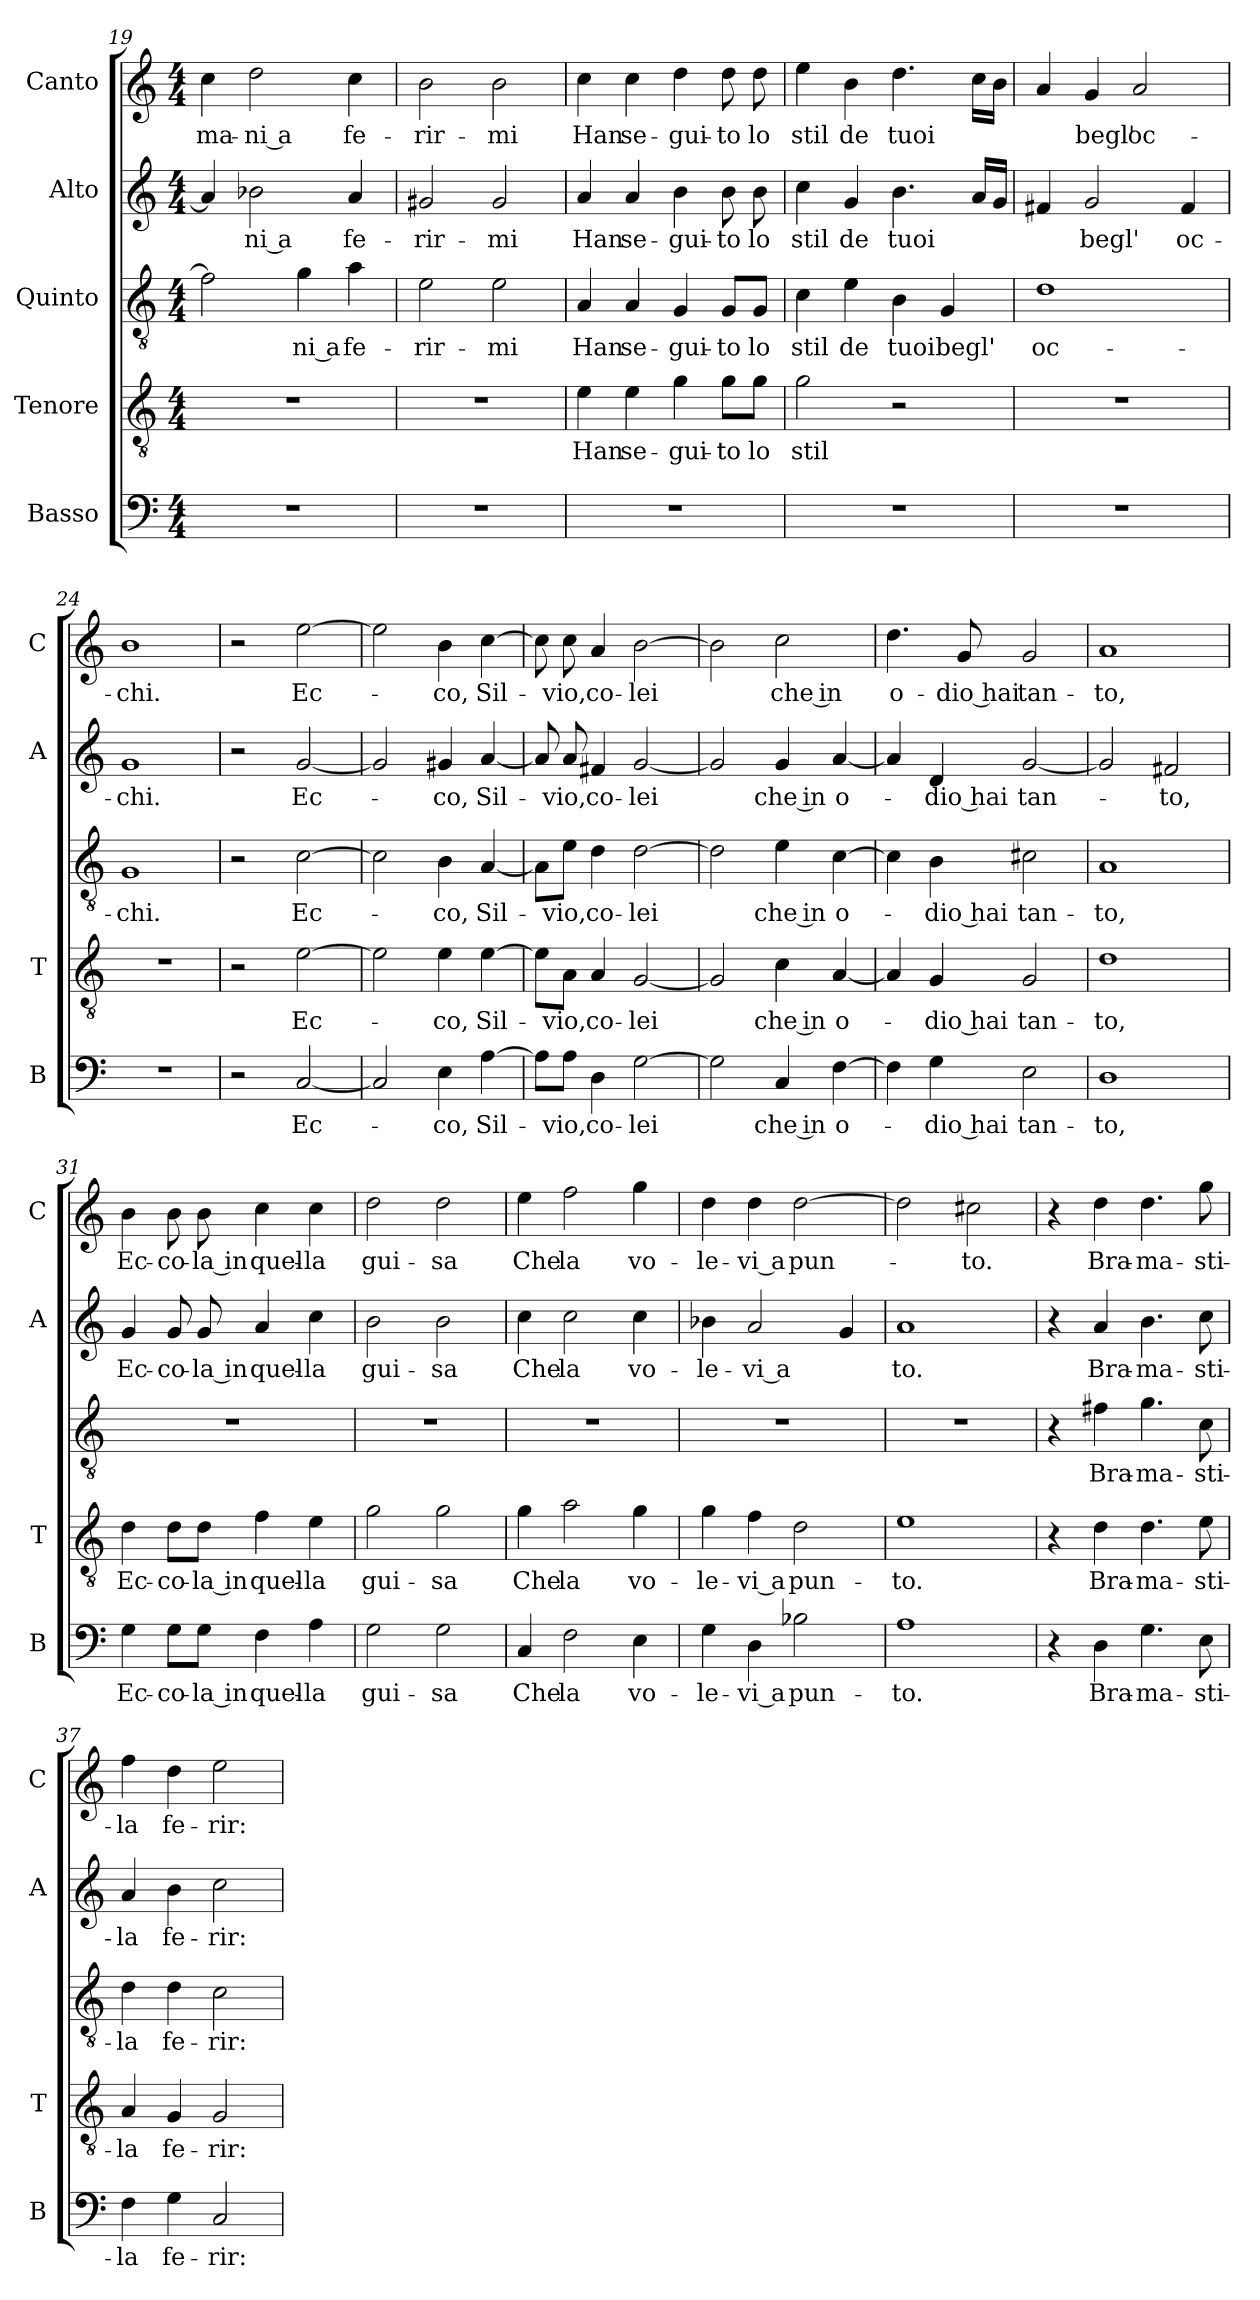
**kern	**text	**kern	**text	**kern	**text	**kern	**text	**kern	**text
*part5	*part5	*part4	*part4	*part3	*part3	*part2	*part2	*part1	*part1
*staff5	*staff5	*staff4	*staff4	*staff3	*staff3	*staff2	*staff2	*staff1	*staff1
*I"Basso	*	*I"Tenore	*	*I"Quinto	*	*I"Alto	*	*I"Canto	*
*I'B	*	*I'T	*	*	*	*I'A	*	*I'C	*
*clefF4	*	*clefGv2	*	*clefGv2	*	*clefG2	*	*clefG2	*
*k[]	*	*k[]	*	*k[]	*	*k[]	*	*k[]	*
*C:	*	*C:	*	*C:	*	*C:	*	*C:	*
*M4/4	*	*M4/4	*	*M4/4	*	*M4/4	*	*M4/4	*
=19	=19	=19	=19	=19	=19	=19	=19	=19	=19
!	!	!	!	!	!	!	!	!	!LO:LY:b
1r	.	1r	.	2f\]	.	4a/]	.	4cc\	ma-
!	!	!	!	!	!	!	!LO:LY:b	!	!LO:LY:b
.	.	.	.	.	.	2b-X\	-ni a	2dd\	-ni a
!	!	!	!	!	!LO:LY:b	!	!	!	!
.	.	.	.	4g\	-ni a	.	.	.	.
!	!	!	!	!	!LO:LY:b	!	!LO:LY:b	!	!LO:LY:b
.	.	.	.	4a\	fe-	4a/	fe-	4cc\	fe-
=20	=20	=20	=20	=20	=20	=20	=20	=20	=20
!	!	!	!	!	!LO:LY:b	!	!LO:LY:b	!	!LO:LY:b
1r	.	1r	.	2e\	-rir-	2g#X/	-rir-	2b\	-rir-
!	!	!	!	!	!LO:LY:b	!	!LO:LY:b	!	!LO:LY:b
.	.	.	.	2e\	-mi	2g#/	-mi	2b\	-mi
=21	=21	=21	=21	=21	=21	=21	=21	=21	=21
!	!	!	!LO:LY:b	!	!LO:LY:b	!	!LO:LY:b	!	!LO:LY:b
1r	.	4e\	Han	4A/	Han	4a/	Han	4cc\	Han
!	!	!	!LO:LY:b	!	!LO:LY:b	!	!LO:LY:b	!	!LO:LY:b
.	.	4e\	se-	4A/	se-	4a/	se-	4cc\	se-
!	!	!	!LO:LY:b	!	!LO:LY:b	!	!LO:LY:b	!	!LO:LY:b
.	.	4g\	-gui-	4G/	-gui-	4b\	-gui-	4dd\	-gui-
!	!	!	!LO:LY:b	!	!LO:LY:b	!	!LO:LY:b	!	!LO:LY:b
.	.	8g\L	-to	8G/L	-to	8b\	-to	8dd\	-to
!	!	!	!LO:LY:b	!	!LO:LY:b	!	!LO:LY:b	!	!LO:LY:b
.	.	8g\J	lo	8G/J	lo	8b\	lo	8dd\	lo
=22	=22	=22	=22	=22	=22	=22	=22	=22	=22
!	!	!	!LO:LY:b	!	!LO:LY:b	!	!LO:LY:b	!	!LO:LY:b
1r	.	2g\	stil	4c\	stil	4cc\	stil	4ee\	stil
!	!	!	!	!	!LO:LY:b	!	!LO:LY:b	!	!LO:LY:b
.	.	.	.	4e\	de	4g/	de	4b\	de
!	!	!	!	!	!LO:LY:b	!	!LO:LY:b	!	!LO:LY:b
.	.	2r	.	4B\	tuoi	4.b\	tuoi	4.dd\	tuoi
!	!	!	!	!	!LO:LY:b	!	!	!	!
.	.	.	.	4G/	begl'	.	.	.	.
.	.	.	.	.	.	16a/LL	.	16cc\LL	.
.	.	.	.	.	.	16g/JJ	.	16b\JJ	.
=23	=23	=23	=23	=23	=23	=23	=23	=23	=23
!	!	!	!	!	!LO:LY:b	!	!	!	!
1r	.	1r	.	1d	oc-	4f#X/	.	4a/	.
!	!	!	!	!	!	!	!LO:LY:b	!	!LO:LY:b
.	.	.	.	.	.	2g/	begl'	4g/	begl'
!	!	!	!	!	!	!	!	!	!LO:LY:b
.	.	.	.	.	.	.	.	2a/	oc-
!	!	!	!	!	!	!	!LO:LY:b	!	!
.	.	.	.	.	.	4f#/	oc-	.	.
=24	=24	=24	=24	=24	=24	=24	=24	=24	=24
!	!	!	!	!	!LO:LY:b	!	!LO:LY:b	!	!LO:LY:b
1r	.	1r	.	1G	-chi.	1g	-chi.	1b	-chi.
!!LO:LB:g=z
=25	=25	=25	=25	=25	=25	=25	=25	=25	=25
2r	.	2r	.	2r	.	2r	.	2r	.
!	!LO:LY:b	!	!LO:LY:b	!	!LO:LY:b	!	!LO:LY:b	!	!LO:LY:b
[2C/	Ec-	[2e\	Ec-	[2c\	Ec-	[2g/	Ec-	[2ee\	Ec-
=26	=26	=26	=26	=26	=26	=26	=26	=26	=26
2C/]	.	2e\]	.	2c\]	.	2g/]	.	2ee\]	.
!	!LO:LY:b	!	!LO:LY:b	!	!LO:LY:b	!	!LO:LY:b	!	!LO:LY:b
4E\	-co,	4e\	-co,	4B\	-co,	4g#X/	-co,	4b\	-co,
!	!LO:LY:b	!	!LO:LY:b	!	!LO:LY:b	!	!LO:LY:b	!	!LO:LY:b
[4A\	Sil-	[4e\	Sil-	[4A/	Sil-	[4a/	Sil-	[4cc\	Sil-
=27	=27	=27	=27	=27	=27	=27	=27	=27	=27
8A\L]	.	8e\L]	.	8A\L]	.	8a/]	.	8cc\]	.
!	!LO:LY:b	!	!LO:LY:b	!	!LO:LY:b	!	!LO:LY:b	!	!LO:LY:b
8A\J	-vio,	8A\J	-vio,	8e\J	-vio,	8a/	-vio,	8cc\	-vio,
!	!LO:LY:b	!	!LO:LY:b	!	!LO:LY:b	!	!LO:LY:b	!	!LO:LY:b
4D\	co-	4A/	co-	4d\	co-	4f#X/	co-	4a/	co-
!	!LO:LY:b	!	!LO:LY:b	!	!LO:LY:b	!	!LO:LY:b	!	!LO:LY:b
[2G\	-lei	[2G/	-lei	[2d\	-lei	[2g/	-lei	[2b\	-lei
=28	=28	=28	=28	=28	=28	=28	=28	=28	=28
2G\]	.	2G/]	.	2d\]	.	2g/]	.	2b\]	.
!	!LO:LY:b	!	!LO:LY:b	!	!LO:LY:b	!	!LO:LY:b	!	!LO:LY:b
4C/	che in	4c\	che in	4e\	che in	4g/	che in	2cc\	che in
!	!LO:LY:b	!	!LO:LY:b	!	!LO:LY:b	!	!LO:LY:b	!	!
[4F\	o-	[4A/	o-	[4c\	o-	[4a/	o-	.	.
=29	=29	=29	=29	=29	=29	=29	=29	=29	=29
!	!	!	!	!	!	!	!	!	!LO:LY:b
4F\]	.	4A/]	.	4c\]	.	4a/]	.	4.dd\	o-
!	!LO:LY:b	!	!LO:LY:b	!	!LO:LY:b	!	!LO:LY:b	!	!
4G\	-dio hai	4G/	-dio hai	4B\	-dio hai	4d/	-dio hai	.	.
!	!	!	!	!	!	!	!	!	!LO:LY:b
.	.	.	.	.	.	.	.	8g/	-dio hai
!	!LO:LY:b	!	!LO:LY:b	!	!LO:LY:b	!	!LO:LY:b	!	!LO:LY:b
2E\	tan-	2G/	tan-	2c#X\	tan-	[2g/	tan-	2g/	tan-
=30	=30	=30	=30	=30	=30	=30	=30	=30	=30
!	!LO:LY:b	!	!LO:LY:b	!	!LO:LY:b	!	!	!	!LO:LY:b
1D	-to,	1d	-to,	1A	-to,	2g/]	.	1a	-to,
!	!	!	!	!	!	!	!LO:LY:b	!	!
.	.	.	.	.	.	2f#X/	-to,	.	.
=31	=31	=31	=31	=31	=31	=31	=31	=31	=31
!	!LO:LY:b	!	!LO:LY:b	!	!	!	!LO:LY:b	!	!LO:LY:b
4G\	Ec-	4d\	Ec-	1r	.	4g/	Ec-	4b\	Ec-
!	!LO:LY:b	!	!LO:LY:b	!	!	!	!LO:LY:b	!	!LO:LY:b
8G\L	-co-	8d\L	-co-	.	.	8g/	-co-	8b\	-co-
!	!LO:LY:b	!	!LO:LY:b	!	!	!	!LO:LY:b	!	!LO:LY:b
8G\J	-la in	8d\J	-la in	.	.	8g/	-la in	8b\	-la in
!	!LO:LY:b	!	!LO:LY:b	!	!	!	!LO:LY:b	!	!LO:LY:b
4F\	quel-	4f\	quel-	.	.	4a/	quel-	4cc\	quel-
!	!LO:LY:b	!	!LO:LY:b	!	!	!	!LO:LY:b	!	!LO:LY:b
4A\	-la	4e\	-la	.	.	4cc\	-la	4cc\	-la
=32	=32	=32	=32	=32	=32	=32	=32	=32	=32
!	!LO:LY:b	!	!LO:LY:b	!	!	!	!LO:LY:b	!	!LO:LY:b
2G\	gui-	2g\	gui-	1r	.	2b\	gui-	2dd\	gui-
!	!LO:LY:b	!	!LO:LY:b	!	!	!	!LO:LY:b	!	!LO:LY:b
2G\	-sa	2g\	-sa	.	.	2b\	-sa	2dd\	-sa
!!LO:LB:g=z
=33	=33	=33	=33	=33	=33	=33	=33	=33	=33
!	!LO:LY:b	!	!LO:LY:b	!	!	!	!LO:LY:b	!	!LO:LY:b
4C/	Che	4g\	Che	1r	.	4cc\	Che	4ee\	Che
!	!LO:LY:b	!	!LO:LY:b	!	!	!	!LO:LY:b	!	!LO:LY:b
2F\	la	2a\	la	.	.	2cc\	la	2ff\	la
!	!LO:LY:b	!	!LO:LY:b	!	!	!	!LO:LY:b	!	!LO:LY:b
4E\	vo-	4g\	vo-	.	.	4cc\	vo-	4gg\	vo-
=34	=34	=34	=34	=34	=34	=34	=34	=34	=34
!	!LO:LY:b	!	!LO:LY:b	!	!	!	!LO:LY:b	!	!LO:LY:b
4G\	-le-	4g\	-le-	1r	.	4b-X\	-le-	4dd\	-le-
!	!LO:LY:b	!	!LO:LY:b	!	!	!	!LO:LY:b	!	!LO:LY:b
4D\	-vi a	4f\	-vi a	.	.	2a/	-vi a	4dd\	-vi a
!	!LO:LY:b	!	!LO:LY:b	!	!	!	!	!	!LO:LY:b
2B-X\	pun-	2d\	pun-	.	.	.	.	[2dd\	pun-
.	.	.	.	.	.	4g/	.	.	.
=35	=35	=35	=35	=35	=35	=35	=35	=35	=35
!	!LO:LY:b	!	!LO:LY:b	!	!	!	!LO:LY:b	!	!
1A	-to.	1e	-to.	1r	.	1a	to.	2dd\]	.
!	!	!	!	!	!	!	!	!	!LO:LY:b
.	.	.	.	.	.	.	.	2cc#X\	-to.
=36	=36	=36	=36	=36	=36	=36	=36	=36	=36
4r	.	4r	.	4r	.	4r	.	4r	.
!	!LO:LY:b	!	!LO:LY:b	!	!LO:LY:b	!	!LO:LY:b	!	!LO:LY:b
4D\	Bra-	4d\	Bra-	4f#X\	Bra-	4a/	Bra-	4dd\	Bra-
!	!LO:LY:b	!	!LO:LY:b	!	!LO:LY:b	!	!LO:LY:b	!	!LO:LY:b
4.G\	-ma-	4.d\	-ma-	4.g\	-ma-	4.b\	-ma-	4.dd\	-ma-
!	!LO:LY:b	!	!LO:LY:b	!	!LO:LY:b	!	!LO:LY:b	!	!LO:LY:b
8E\	-sti-	8e\	-sti-	8c\	-sti-	8cc\	-sti-	8gg\	-sti-
=37	=37	=37	=37	=37	=37	=37	=37	=37	=37
!	!LO:LY:b	!	!LO:LY:b	!	!LO:LY:b	!	!LO:LY:b	!	!LO:LY:b
4F\	-la	4A/	-la	4d\	-la	4a/	-la	4ff\	-la
!	!LO:LY:b	!	!LO:LY:b	!	!LO:LY:b	!	!LO:LY:b	!	!LO:LY:b
4G\	fe-	4G/	fe-	4d\	fe-	4b\	fe-	4dd\	fe-
!	!LO:LY:b	!	!LO:LY:b	!	!LO:LY:b	!	!LO:LY:b	!	!LO:LY:b
2C/	-rir:	2G/	-rir:	2c\	-rir:	2cc\	-rir:	2ee\	-rir:
=	=	=	=	=	=	=	=	=	=
*-	*-	*-	*-	*-	*-	*-	*-	*-	*-
